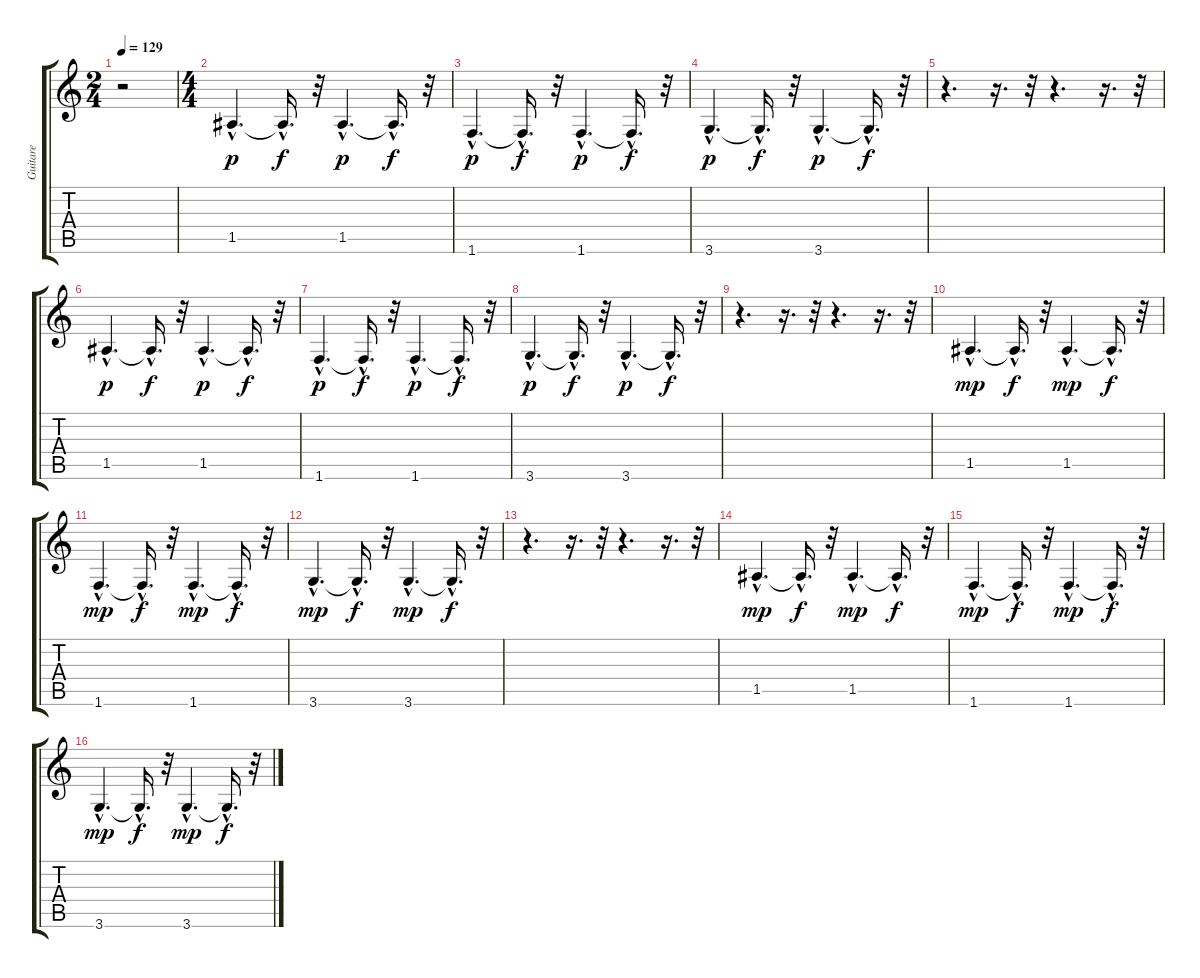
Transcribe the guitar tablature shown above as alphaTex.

\track ("Guitare" "Guitare") {instrument acousticguitarnylon}
\staff {score tabs}
\tuning (E4 B3 G3 D3 A2 E2) {hide}
\ts (2 4)
\tempo 129
\clef g2
\ks c
r.2{dy p instrument acousticguitarnylon} |
\ts (4 4)
1.5{hac}.4{d} 1.5{hac t}.16{d dy f} r.32 1.5{hac}.4{d dy p} 1.5{hac t}.16{d dy f} r.32 |
1.6{hac}.4{d dy p} 1.6{hac t}.16{d dy f} r.32 1.6{hac}.4{d dy p} 1.6{hac t}.16{d dy f} r.32 |
3.6{hac}.4{d dy p} 3.6{hac t}.16{d dy f} r.32 3.6{hac}.4{d dy p} 3.6{hac t}.16{d dy f} r.32 |
r.4{d} r.16{d} r.32 r.4{d} r.16{d} r.32 |
1.5{hac}.4{d dy p} 1.5{hac t}.16{d dy f} r.32 1.5{hac}.4{d dy p} 1.5{hac t}.16{d dy f} r.32 |
1.6{hac}.4{d dy p} 1.6{hac t}.16{d dy f} r.32 1.6{hac}.4{d dy p} 1.6{hac t}.16{d dy f} r.32 |
3.6{hac}.4{d dy p} 3.6{hac t}.16{d dy f} r.32 3.6{hac}.4{d dy p} 3.6{hac t}.16{d dy f} r.32 |
r.4{d} r.16{d} r.32 r.4{d} r.16{d} r.32 |
1.5{hac}.4{d dy mp} 1.5{hac t}.16{d dy f} r.32 1.5{hac}.4{d dy mp} 1.5{hac t}.16{d dy f} r.32 |
1.6{hac}.4{d dy mp} 1.6{hac t}.16{d dy f} r.32 1.6{hac}.4{d dy mp} 1.6{hac t}.16{d dy f} r.32 |
3.6{hac}.4{d dy mp} 3.6{hac t}.16{d dy f} r.32 3.6{hac}.4{d dy mp} 3.6{hac t}.16{d dy f} r.32 |
r.4{d} r.16{d} r.32 r.4{d} r.16{d} r.32 |
1.5{hac}.4{d dy mp} 1.5{hac t}.16{d dy f} r.32 1.5{hac}.4{d dy mp} 1.5{hac t}.16{d dy f} r.32 |
1.6{hac}.4{d dy mp} 1.6{hac t}.16{d dy f} r.32 1.6{hac}.4{d dy mp} 1.6{hac t}.16{d dy f} r.32 |
3.6{hac}.4{d dy mp} 3.6{hac t}.16{d dy f} r.32 3.6{hac}.4{d dy mp} 3.6{hac t}.16{d dy f} r.32
